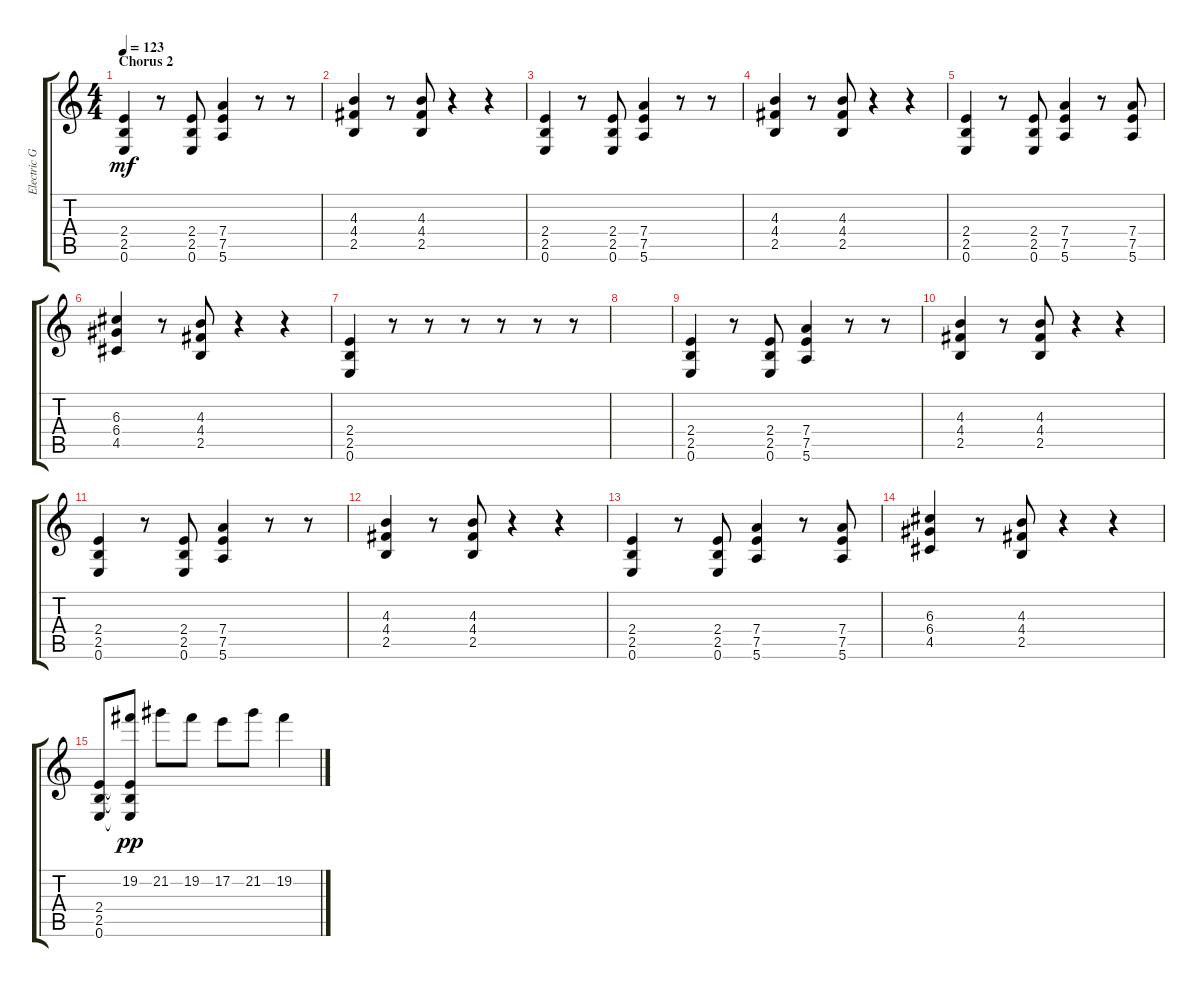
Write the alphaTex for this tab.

\track ("Electric Guitar" "Electric G") {instrument overdrivenguitar}
\staff {score tabs}
\tuning (E4 B3 G3 D3 A2 E2) {hide}
\ts (4 4)
\section ("" "Chorus 2")
\tempo 123
\clef g2
\ks c
(2.4 2.5 0.6).4{dy mf} r.8 (2.4 2.5 0.6).8 (7.4 7.5 5.6).4 r.8 r.8 |
(4.3 4.4 2.5).4 r.8 (4.3 4.4 2.5).8 r.4 r.4 |
(2.4 2.5 0.6).4 r.8 (2.4 2.5 0.6).8 (7.4 7.5 5.6).4 r.8 r.8 |
(4.3 4.4 2.5).4 r.8 (4.3 4.4 2.5).8 r.4 r.4 |
(2.4 2.5 0.6).4 r.8 (2.4 2.5 0.6).8 (7.4 7.5 5.6).4 r.8 (7.4 7.5 5.6).8 |
(6.3 6.4 4.5).4 r.8 (4.3 4.4 2.5).8 r.4 r.4 |
(2.4 2.5 0.6).4 r.8 r.8 r.8 r.8 r.8 r.8 |
|
(2.4 2.5 0.6).4 r.8 (2.4 2.5 0.6).8 (7.4 7.5 5.6).4 r.8 r.8 |
(4.3 4.4 2.5).4 r.8 (4.3 4.4 2.5).8 r.4 r.4 |
(2.4 2.5 0.6).4 r.8 (2.4 2.5 0.6).8 (7.4 7.5 5.6).4 r.8 r.8 |
(4.3 4.4 2.5).4 r.8 (4.3 4.4 2.5).8 r.4 r.4 |
(2.4 2.5 0.6).4 r.8 (2.4 2.5 0.6).8 (7.4 7.5 5.6).4 r.8 (7.4 7.5 5.6).8 |
(6.3 6.4 4.5).4 r.8 (4.3 4.4 2.5).8 r.4 r.4 |
(2.4 2.5 0.6).8 (19.2 2.4{t} 2.5{t} 0.6{t}).8{dy pp} 21.2.8 19.2.8 17.2.8 21.2.8 19.2.4
